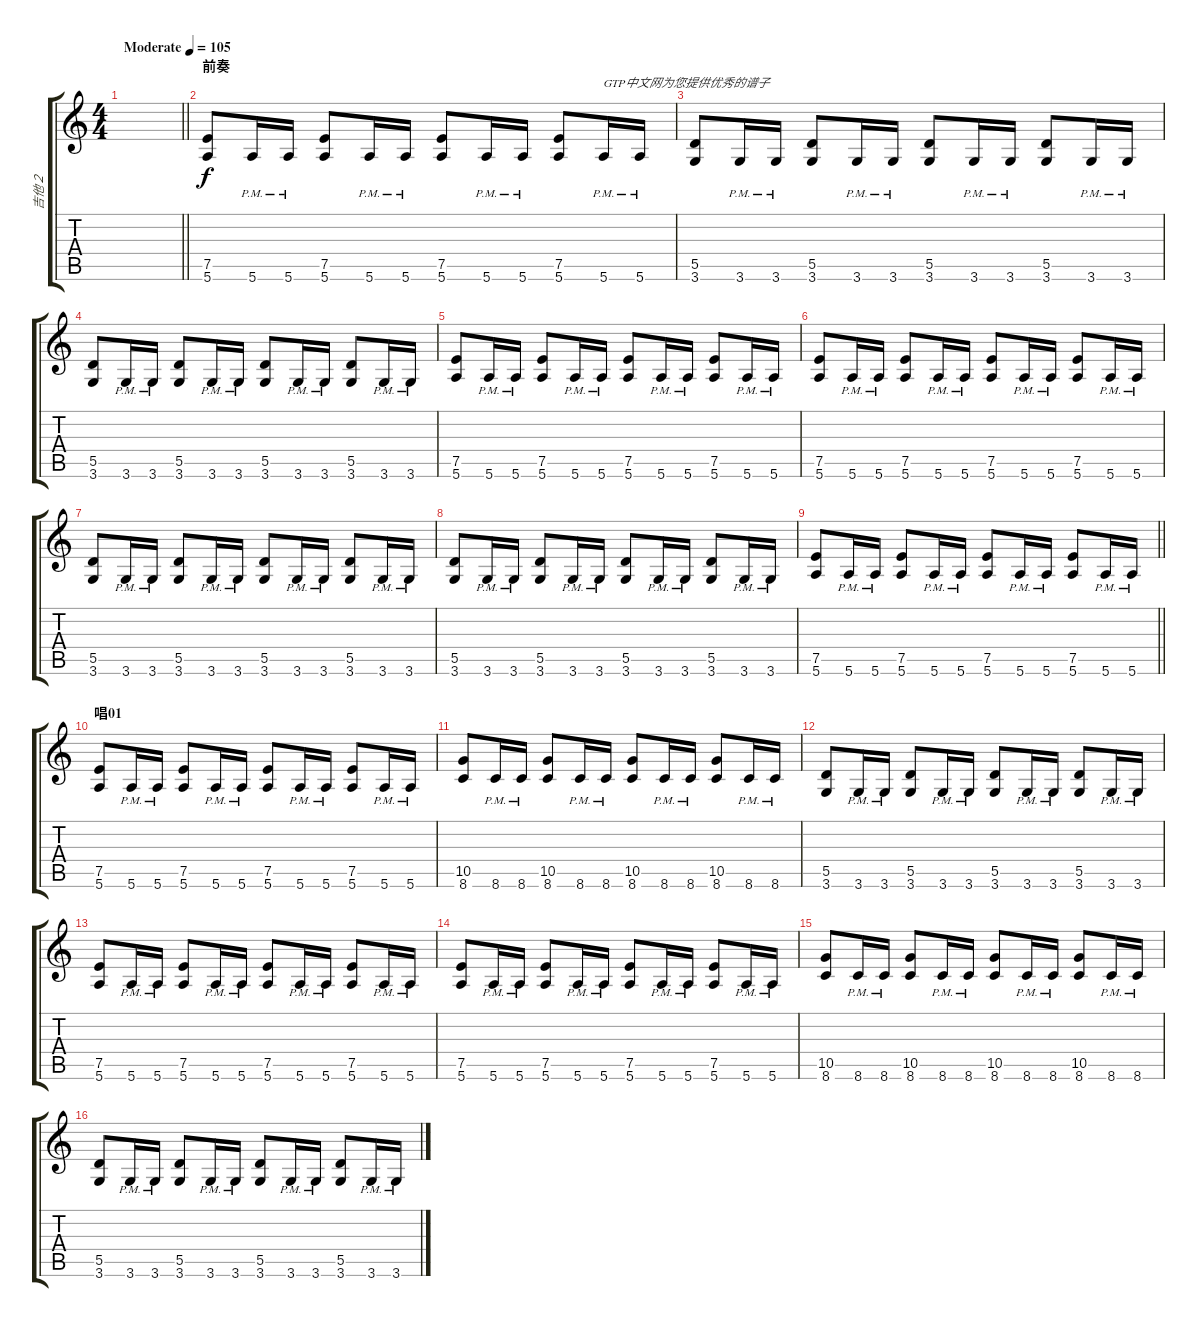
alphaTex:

\track ("吉他２" "吉他２") {instrument distortionguitar}
\staff {score tabs}
\tuning (E4 B3 G3 D3 A2 E2) {hide}
\ts (4 4)
\tempo (105 "Moderate")
\clef g2
\barLineRight lightlight
\ks c
|
\section ("" "前奏")
(7.5 5.6).8 5.6{pm}.16 5.6{pm}.16 (7.5 5.6).8 5.6{pm}.16 5.6{pm}.16 (7.5 5.6).8 5.6{pm}.16 5.6{pm}.16 (7.5 5.6).8 5.6{pm}.16{txt "GTP中文网为您提供优秀的谱子"} 5.6{pm}.16 |
(5.5 3.6).8 3.6{pm}.16 3.6{pm}.16 (5.5 3.6).8 3.6{pm}.16 3.6{pm}.16 (5.5 3.6).8 3.6{pm}.16 3.6{pm}.16 (5.5 3.6).8 3.6{pm}.16 3.6{pm}.16 |
(5.5 3.6).8 3.6{pm}.16 3.6{pm}.16 (5.5 3.6).8 3.6{pm}.16 3.6{pm}.16 (5.5 3.6).8 3.6{pm}.16 3.6{pm}.16 (5.5 3.6).8 3.6{pm}.16 3.6{pm}.16 |
(7.5 5.6).8 5.6{pm}.16 5.6{pm}.16 (7.5 5.6).8 5.6{pm}.16 5.6{pm}.16 (7.5 5.6).8 5.6{pm}.16 5.6{pm}.16 (7.5 5.6).8 5.6{pm}.16 5.6{pm}.16 |
(7.5 5.6).8 5.6{pm}.16 5.6{pm}.16 (7.5 5.6).8 5.6{pm}.16 5.6{pm}.16 (7.5 5.6).8 5.6{pm}.16 5.6{pm}.16 (7.5 5.6).8 5.6{pm}.16 5.6{pm}.16 |
(5.5 3.6).8 3.6{pm}.16 3.6{pm}.16 (5.5 3.6).8 3.6{pm}.16 3.6{pm}.16 (5.5 3.6).8 3.6{pm}.16 3.6{pm}.16 (5.5 3.6).8 3.6{pm}.16 3.6{pm}.16 |
(5.5 3.6).8 3.6{pm}.16 3.6{pm}.16 (5.5 3.6).8 3.6{pm}.16 3.6{pm}.16 (5.5 3.6).8 3.6{pm}.16 3.6{pm}.16 (5.5 3.6).8 3.6{pm}.16 3.6{pm}.16 |
\barLineRight lightlight
(7.5 5.6).8 5.6{pm}.16 5.6{pm}.16 (7.5 5.6).8 5.6{pm}.16 5.6{pm}.16 (7.5 5.6).8 5.6{pm}.16 5.6{pm}.16 (7.5 5.6).8 5.6{pm}.16 5.6{pm}.16 |
\section ("" "唱01")
(7.5 5.6).8 5.6{pm}.16 5.6{pm}.16 (7.5 5.6).8 5.6{pm}.16 5.6{pm}.16 (7.5 5.6).8 5.6{pm}.16 5.6{pm}.16 (7.5 5.6).8 5.6{pm}.16 5.6{pm}.16 |
(10.5 8.6).8 8.6{pm}.16 8.6{pm}.16 (10.5 8.6).8 8.6{pm}.16 8.6{pm}.16 (10.5 8.6).8 8.6{pm}.16 8.6{pm}.16 (10.5 8.6).8 8.6{pm}.16 8.6{pm}.16 |
(5.5 3.6).8 3.6{pm}.16 3.6{pm}.16 (5.5 3.6).8 3.6{pm}.16 3.6{pm}.16 (5.5 3.6).8 3.6{pm}.16 3.6{pm}.16 (5.5 3.6).8 3.6{pm}.16 3.6{pm}.16 |
(7.5 5.6).8 5.6{pm}.16 5.6{pm}.16 (7.5 5.6).8 5.6{pm}.16 5.6{pm}.16 (7.5 5.6).8 5.6{pm}.16 5.6{pm}.16 (7.5 5.6).8 5.6{pm}.16 5.6{pm}.16 |
(7.5 5.6).8 5.6{pm}.16 5.6{pm}.16 (7.5 5.6).8 5.6{pm}.16 5.6{pm}.16 (7.5 5.6).8 5.6{pm}.16 5.6{pm}.16 (7.5 5.6).8 5.6{pm}.16 5.6{pm}.16 |
(10.5 8.6).8 8.6{pm}.16 8.6{pm}.16 (10.5 8.6).8 8.6{pm}.16 8.6{pm}.16 (10.5 8.6).8 8.6{pm}.16 8.6{pm}.16 (10.5 8.6).8 8.6{pm}.16 8.6{pm}.16 |
(5.5 3.6).8 3.6{pm}.16 3.6{pm}.16 (5.5 3.6).8 3.6{pm}.16 3.6{pm}.16 (5.5 3.6).8 3.6{pm}.16 3.6{pm}.16 (5.5 3.6).8 3.6{pm}.16 3.6{pm}.16
